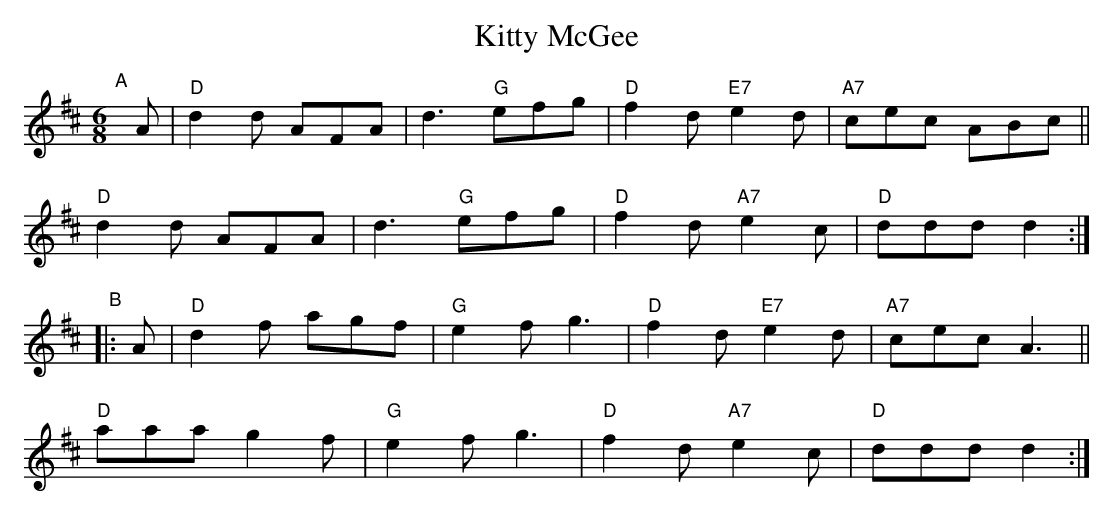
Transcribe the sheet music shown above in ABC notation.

X:1
T: Kitty McGee
M: 6/8
L: 1/8
K: D
"^A"[|] A |\
"D"d2d AFA | d3 "G"efg | "D"f2d "E7"e2d |"A7"cec ABc ||
"D"d2d AFA | d3 "G"efg | "D"f2d "A7"e2c | "D"ddd d2 :|
"^B"|: A |\
"D"d2f agf | "G"e2f g3 | "D"f2d "E7"e2d |"A7"cec A3 ||
"D"aaa g2f | "G"e2f g3 | "D"f2d "A7"e2c | "D"ddd d2 :|
